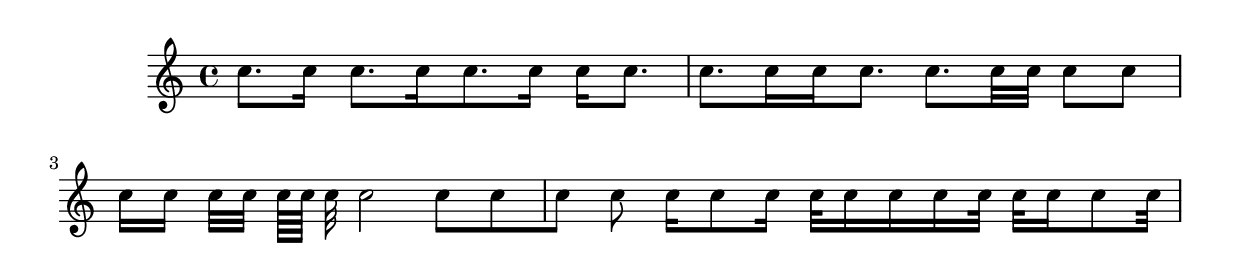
#(ly:set-option 'old-relative)
\version "1.9.0"

\header{
texidoc="
Beaming is generated automatically. Beams may cross bar lines. In that
case, line breaks are forbidden.  Yet clef and key signatures are
hidden just as with breakable bar lines.
"
}

\score { \context Staff \notes \relative c''  {
	 c8.-[ c16]
	 c8.-[ c16 c8.  c16]
	 c16-[ c8.] |
	 c8.-[ c16  c16  c8.]
	 c8.-[ c32  c32]
	 c8-[ c8] |
	 c16-[ c16]
	 c32-[ c32]
	 c64-[ c64]	
	c32
	c2

	 c8-[ c c] c8 % over barline
	 c16-[ c8 c16]
	 c32-[ c16 c16 c16 c32]
	 c32-[ c16 c8 c32]		 % hmm ?
	
		}}

